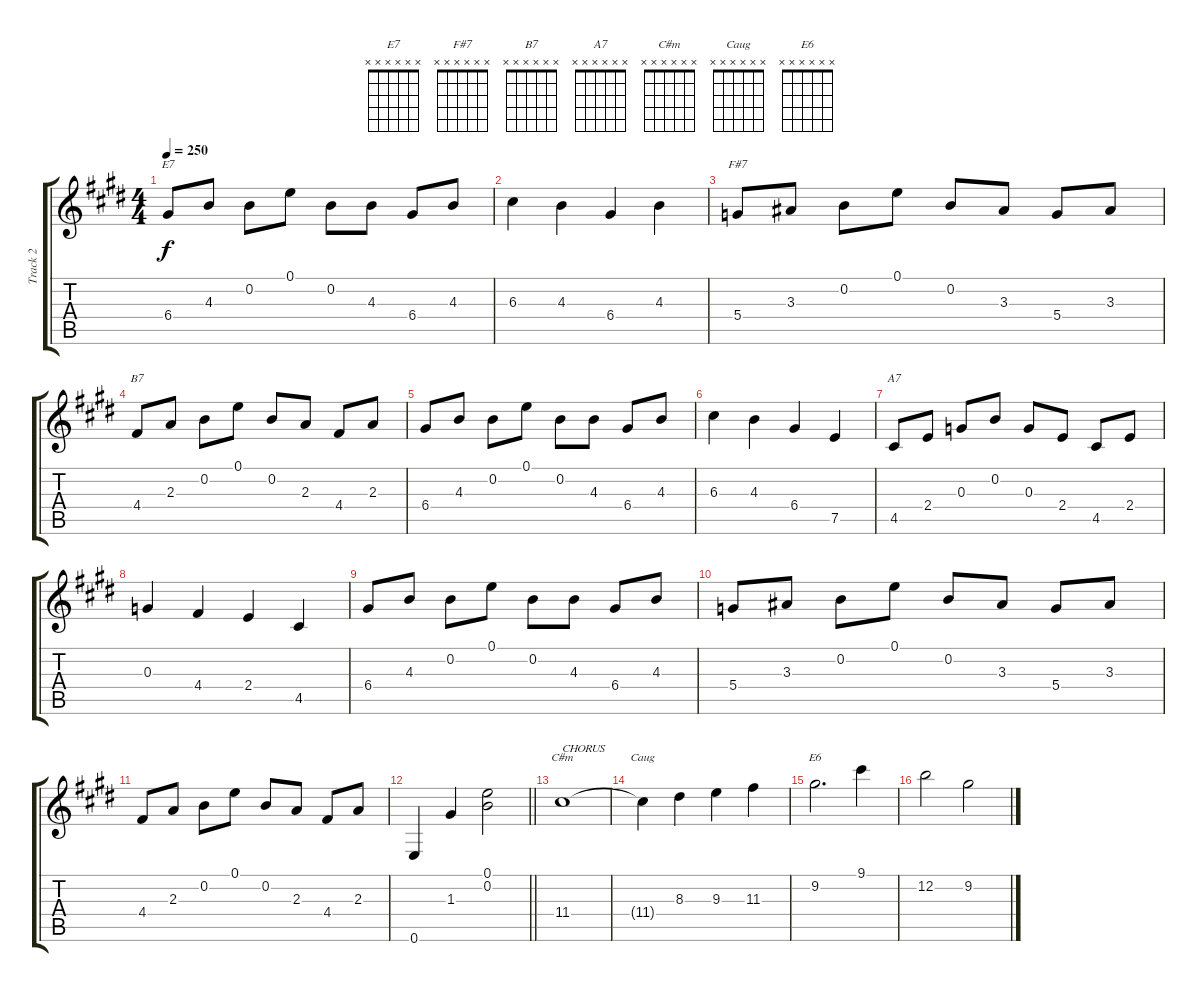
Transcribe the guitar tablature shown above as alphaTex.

\track ("Track 2" "Track 2") {instrument acousticguitarsteel}
\staff {score tabs}
\tuning (E4 B3 G3 D3 A2 E2) {hide}
\chord ("E7" x x x x x x)
\chord ("F#7" x x x x x x)
\chord ("B7" x x x x x x)
\chord ("A7" x x x x x x)
\chord ("C#m" x x x x x x)
\chord ("Caug" x x x x x x)
\chord ("E6" x x x x x x)
\ts (4 4)
\tempo 250
\clef g2
\ks e
6.4.8{ch "E7" dy f} 4.3.8 0.2.8 0.1.8 0.2.8 4.3.8 6.4.8 4.3.8 |
6.3.4 4.3.4 6.4.4 4.3.4 |
5.4.8{ch "F#7"} 3.3.8 0.2.8 0.1.8 0.2.8 3.3.8 5.4.8 3.3.8 |
4.4.8{ch "B7"} 2.3.8 0.2.8 0.1.8 0.2.8 2.3.8 4.4.8 2.3.8 |
6.4.8 4.3.8 0.2.8 0.1.8 0.2.8 4.3.8 6.4.8 4.3.8 |
6.3.4 4.3.4 6.4.4 7.5.4 |
4.5.8{ch "A7"} 2.4.8 0.3.8 0.2.8 0.3.8 2.4.8 4.5.8 2.4.8 |
0.3.4 4.4.4 2.4.4 4.5.4 |
6.4.8 4.3.8 0.2.8 0.1.8 0.2.8 4.3.8 6.4.8 4.3.8 |
5.4.8 3.3.8 0.2.8 0.1.8 0.2.8 3.3.8 5.4.8 3.3.8 |
4.4.8 2.3.8 0.2.8 0.1.8 0.2.8 2.3.8 4.4.8 2.3.8 |
\barLineRight lightlight
0.6.4 1.3.4 (0.1 0.2).2 |
11.4.1{ch "C#m" txt "CHORUS"} |
11.4{t}.4{ch "Caug"} 8.3.4 9.3.4 11.3.4 |
9.2.2{d ch "E6"} 9.1.4 |
12.2.2 9.2.2
